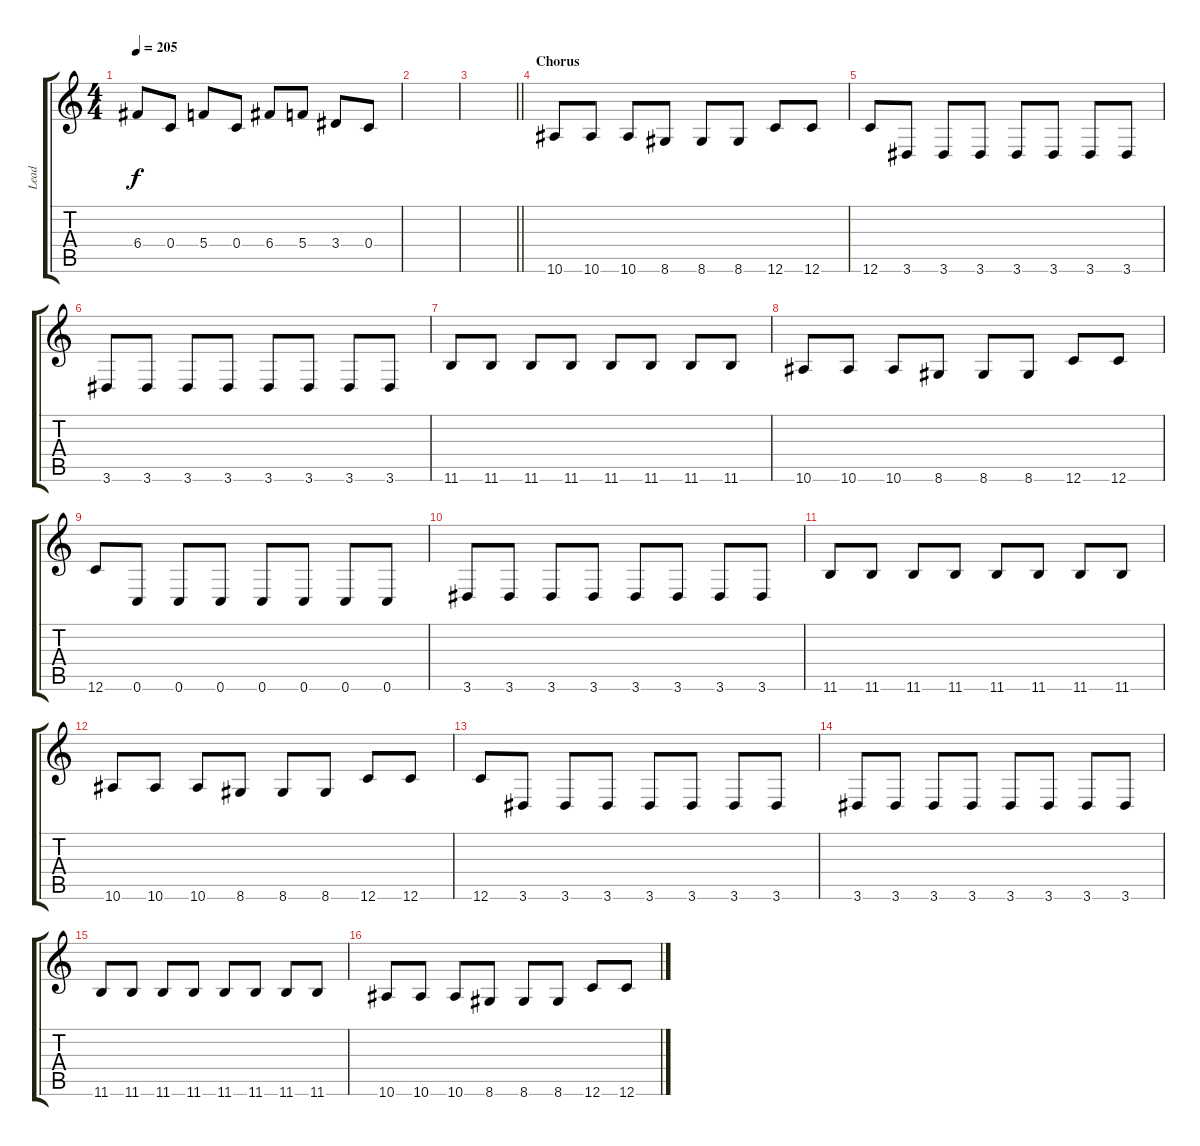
\track ("Lead" "Lead") {instrument distortionguitar}
\staff {score tabs}
\tuning (D4 A3 F3 C3 G2 C2) {hide}
\ts (4 4)
\tempo 205
\clef g2
\ks c
6.4.8{dy f} 0.4.8 5.4.8 0.4.8 6.4.8 5.4.8 3.4.8 0.4.8 |
|
\barLineRight lightlight
|
\section ("" "Chorus")
10.6.8 10.6.8 10.6.8 8.6.8 8.6.8 8.6.8 12.6.8 12.6.8 |
12.6.8 3.6.8 3.6.8 3.6.8 3.6.8 3.6.8 3.6.8 3.6.8 |
3.6.8 3.6.8 3.6.8 3.6.8 3.6.8 3.6.8 3.6.8 3.6.8 |
11.6.8 11.6.8 11.6.8 11.6.8 11.6.8 11.6.8 11.6.8 11.6.8 |
10.6.8 10.6.8 10.6.8 8.6.8 8.6.8 8.6.8 12.6.8 12.6.8 |
12.6.8 0.6.8 0.6.8 0.6.8 0.6.8 0.6.8 0.6.8 0.6.8 |
3.6.8 3.6.8 3.6.8 3.6.8 3.6.8 3.6.8 3.6.8 3.6.8 |
11.6.8 11.6.8 11.6.8 11.6.8 11.6.8 11.6.8 11.6.8 11.6.8 |
10.6.8 10.6.8 10.6.8 8.6.8 8.6.8 8.6.8 12.6.8 12.6.8 |
12.6.8 3.6.8 3.6.8 3.6.8 3.6.8 3.6.8 3.6.8 3.6.8 |
3.6.8 3.6.8 3.6.8 3.6.8 3.6.8 3.6.8 3.6.8 3.6.8 |
11.6.8 11.6.8 11.6.8 11.6.8 11.6.8 11.6.8 11.6.8 11.6.8 |
10.6.8 10.6.8 10.6.8 8.6.8 8.6.8 8.6.8 12.6.8 12.6.8
